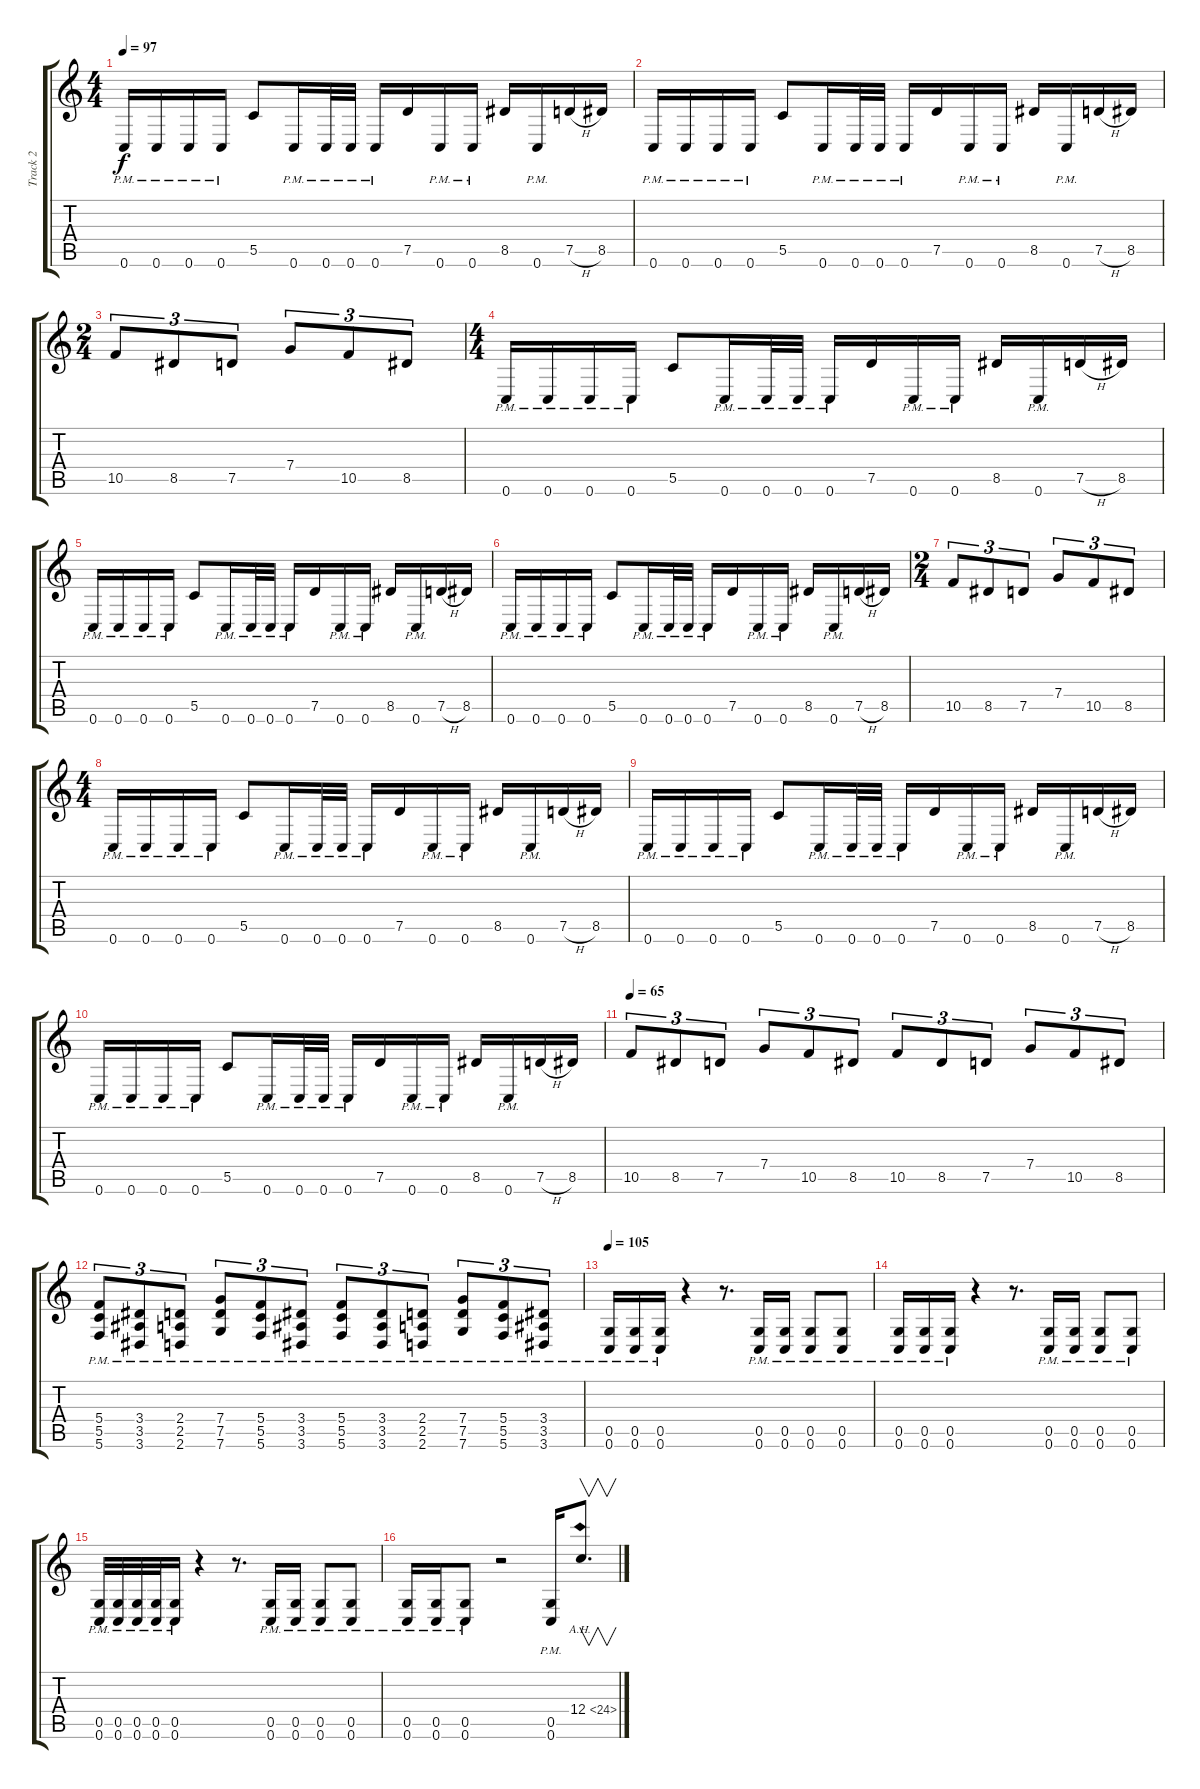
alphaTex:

\track ("Track 2" "Track 2") {instrument distortionguitar}
\staff {score tabs}
\tuning (D4 A3 F3 C3 G2 C2) {hide}
\ts (4 4)
\tempo 97
\clef g2
\ks c
0.6{pm}.16{dy f} 0.6{pm}.16 0.6{pm}.16 0.6{pm}.16 5.5.8 0.6{pm}.16 0.6{pm}.32 0.6{pm}.32 0.6{pm}.16 7.5.16 0.6{pm}.16 0.6{pm}.16 8.5.16 0.6{pm}.16 7.5{h}.16 8.5.16 |
0.6{pm}.16 0.6{pm}.16 0.6{pm}.16 0.6{pm}.16 5.5.8 0.6{pm}.16 0.6{pm}.32 0.6{pm}.32 0.6{pm}.16 7.5.16 0.6{pm}.16 0.6{pm}.16 8.5.16 0.6{pm}.16 7.5{h}.16 8.5.16 |
\ts (2 4)
10.5.8{tu (3 2)} 8.5.8{tu (3 2)} 7.5.8{tu (3 2)} 7.4.8{tu (3 2)} 10.5.8{tu (3 2)} 8.5.8{tu (3 2)} |
\ts (4 4)
0.6{pm}.16 0.6{pm}.16 0.6{pm}.16 0.6{pm}.16 5.5.8 0.6{pm}.16 0.6{pm}.32 0.6{pm}.32 0.6{pm}.16 7.5.16 0.6{pm}.16 0.6{pm}.16 8.5.16 0.6{pm}.16 7.5{h}.16 8.5.16 |
0.6{pm}.16 0.6{pm}.16 0.6{pm}.16 0.6{pm}.16 5.5.8 0.6{pm}.16 0.6{pm}.32 0.6{pm}.32 0.6{pm}.16 7.5.16 0.6{pm}.16 0.6{pm}.16 8.5.16 0.6{pm}.16 7.5{h}.16 8.5.16 |
0.6{pm}.16 0.6{pm}.16 0.6{pm}.16 0.6{pm}.16 5.5.8 0.6{pm}.16 0.6{pm}.32 0.6{pm}.32 0.6{pm}.16 7.5.16 0.6{pm}.16 0.6{pm}.16 8.5.16 0.6{pm}.16 7.5{h}.16 8.5.16 |
\ts (2 4)
10.5.8{tu (3 2)} 8.5.8{tu (3 2)} 7.5.8{tu (3 2)} 7.4.8{tu (3 2)} 10.5.8{tu (3 2)} 8.5.8{tu (3 2)} |
\ts (4 4)
0.6{pm}.16 0.6{pm}.16 0.6{pm}.16 0.6{pm}.16 5.5.8 0.6{pm}.16 0.6{pm}.32 0.6{pm}.32 0.6{pm}.16 7.5.16 0.6{pm}.16 0.6{pm}.16 8.5.16 0.6{pm}.16 7.5{h}.16 8.5.16 |
0.6{pm}.16 0.6{pm}.16 0.6{pm}.16 0.6{pm}.16 5.5.8 0.6{pm}.16 0.6{pm}.32 0.6{pm}.32 0.6{pm}.16 7.5.16 0.6{pm}.16 0.6{pm}.16 8.5.16 0.6{pm}.16 7.5{h}.16 8.5.16 |
0.6{pm}.16 0.6{pm}.16 0.6{pm}.16 0.6{pm}.16 5.5.8 0.6{pm}.16 0.6{pm}.32 0.6{pm}.32 0.6{pm}.16 7.5.16 0.6{pm}.16 0.6{pm}.16 8.5.16 0.6{pm}.16 7.5{h}.16 8.5.16 |
\tempo 65
10.5.8{tu (3 2)} 8.5.8{tu (3 2)} 7.5.8{tu (3 2)} 7.4.8{tu (3 2)} 10.5.8{tu (3 2)} 8.5.8{tu (3 2)} 10.5.8{tu (3 2)} 8.5.8{tu (3 2)} 7.5.8{tu (3 2)} 7.4.8{tu (3 2)} 10.5.8{tu (3 2)} 8.5.8{tu (3 2)} |
(5.4{pm} 5.5{pm} 5.6{pm}).8{tu (3 2)} (3.4{pm} 3.5{pm} 3.6{pm}).8{tu (3 2)} (2.4{pm} 2.5{pm} 2.6{pm}).8{tu (3 2)} (7.4{pm} 7.5{pm} 7.6{pm}).8{tu (3 2)} (5.4{pm} 5.5{pm} 5.6{pm}).8{tu (3 2)} (3.4{pm} 3.5{pm} 3.6{pm}).8{tu (3 2)} (5.4{pm} 5.5{pm} 5.6{pm}).8{tu (3 2)} (3.4{pm} 3.5{pm} 3.6{pm}).8{tu (3 2)} (2.4{pm} 2.5{pm} 2.6{pm}).8{tu (3 2)} (7.4{pm} 7.5{pm} 7.6{pm}).8{tu (3 2)} (5.4{pm} 5.5{pm} 5.6{pm}).8{tu (3 2)} (3.4{pm} 3.5{pm} 3.6{pm}).8{tu (3 2)} |
\tempo 105
(0.5{pm} 0.6{pm}).16 (0.5{pm} 0.6{pm}).16 (0.5{pm} 0.6{pm}).16 r.4 r.8{d} (0.5{pm} 0.6{pm}).16 (0.5{pm} 0.6{pm}).16 (0.5{pm} 0.6{pm}).8 (0.5{pm} 0.6{pm}).8 |
(0.5{pm} 0.6{pm}).16 (0.5{pm} 0.6{pm}).16 (0.5{pm} 0.6{pm}).16 r.4 r.8{d} (0.5{pm} 0.6{pm}).16 (0.5{pm} 0.6{pm}).16 (0.5{pm} 0.6{pm}).8 (0.5{pm} 0.6{pm}).8 |
(0.5{pm} 0.6{pm}).32 (0.5{pm} 0.6{pm}).32 (0.5{pm} 0.6{pm}).32 (0.5{pm} 0.6{pm}).32 (0.5{pm} 0.6{pm}).16 r.4 r.8{d} (0.5{pm} 0.6{pm}).16 (0.5{pm} 0.6{pm}).16 (0.5{pm} 0.6{pm}).8 (0.5{pm} 0.6{pm}).8 |
(0.5{pm} 0.6{pm}).16 (0.5{pm} 0.6{pm}).16 (0.5{pm} 0.6{pm}).8 r.2 (0.5{pm} 0.6{pm}).16 12.4{ah 12}.8{v d}
